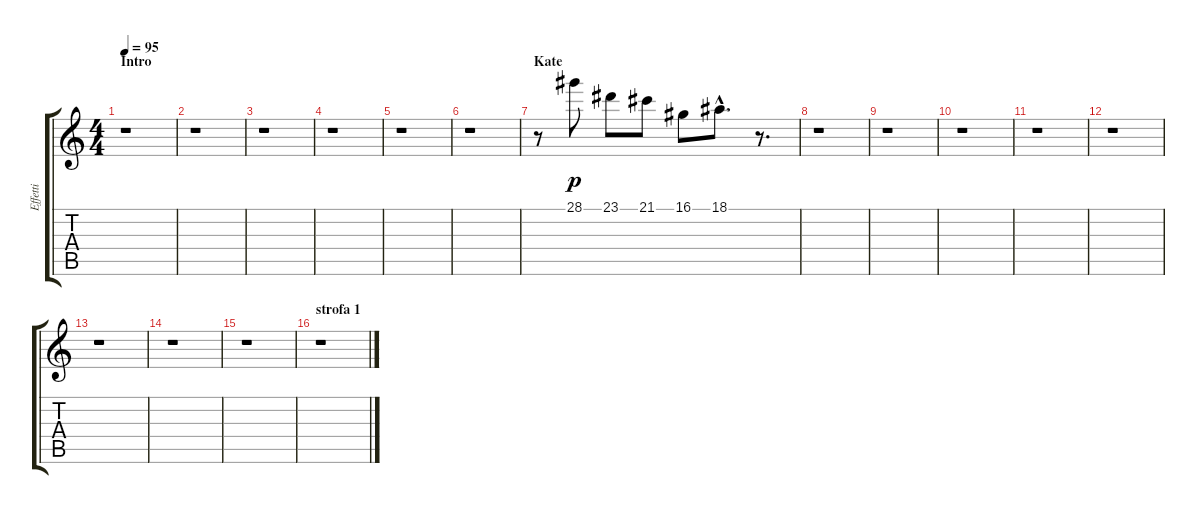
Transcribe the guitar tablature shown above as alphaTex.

\track ("Effetti" "Effetti") {instrument pad5bowed}
\staff {score tabs}
\tuning (E4 B3 G3 D3 A2 E2) {hide}
\ts (4 4)
\section ("" "Intro")
\tempo 95
\clef g2
\ks c
r.1{dy p instrument pad5bowed} |
r.1 |
r.1 |
r.1 |
r.1 |
r.1 |
\section ("" "Kate")
r.8 28.1.8 23.1.8 21.1.8 16.1.8 18.1{hac}.8{d} r.8{d} |
r.1 |
r.1 |
r.1 |
r.1 |
r.1 |
r.1 |
r.1 |
r.1 |
\section ("" "strofa 1")
r.1
